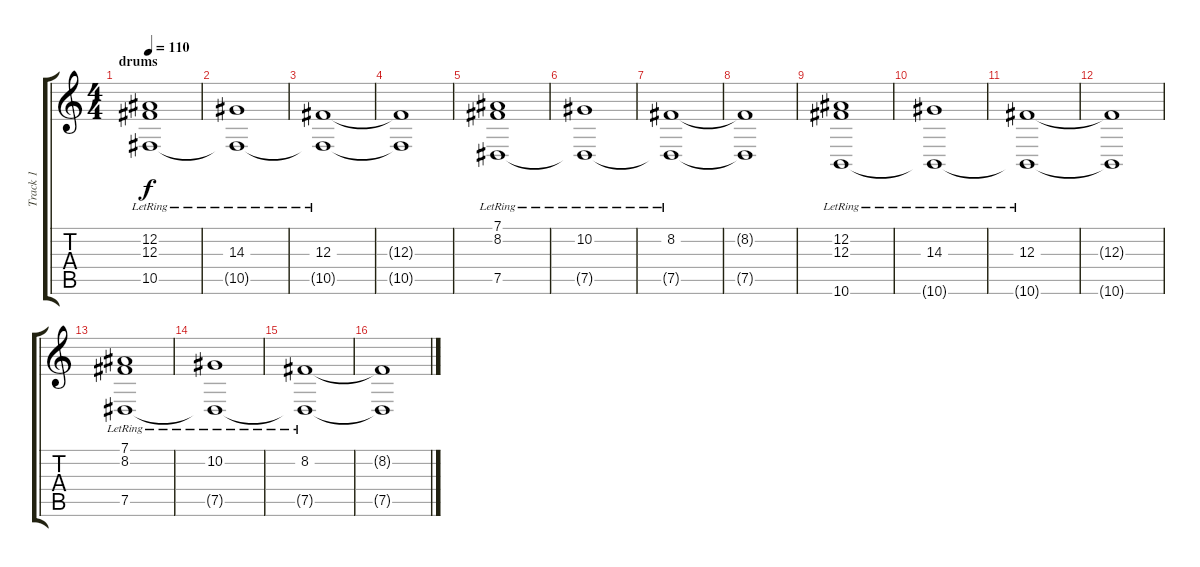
\track ("Track 1" "Track 1") {instrument acousticgrandpiano}
\staff {score tabs}
\tuning (Eb4 Bb3 Gb3 Db3 Ab2 Db2) {hide}
\ts (4 4)
\section ("" "drums")
\tempo 110
\clef g2
\ks c
(12.2{lr} 12.3{lr} 10.5{lr}).1{dy f} |
(14.3{lr} 10.5{t}).1 |
(12.3{lr} 10.5{t}).1 |
(12.3{t} 10.5{t}).1 |
(7.1{lr} 8.2{lr} 7.5{lr}).1 |
(10.2{lr} 7.5{t}).1 |
(8.2{lr} 7.5{t}).1 |
(8.2{t} 7.5{t}).1 |
(12.2{lr} 12.3{lr} 10.6{lr}).1 |
(14.3{lr} 10.6{t}).1 |
(12.3{lr} 10.6{t}).1 |
(12.3{t} 10.6{t}).1 |
(7.1{lr} 8.2{lr} 7.5{lr}).1 |
(10.2{lr} 7.5{t}).1 |
(8.2{lr} 7.5{t}).1 |
(8.2{t} 7.5{t}).1
